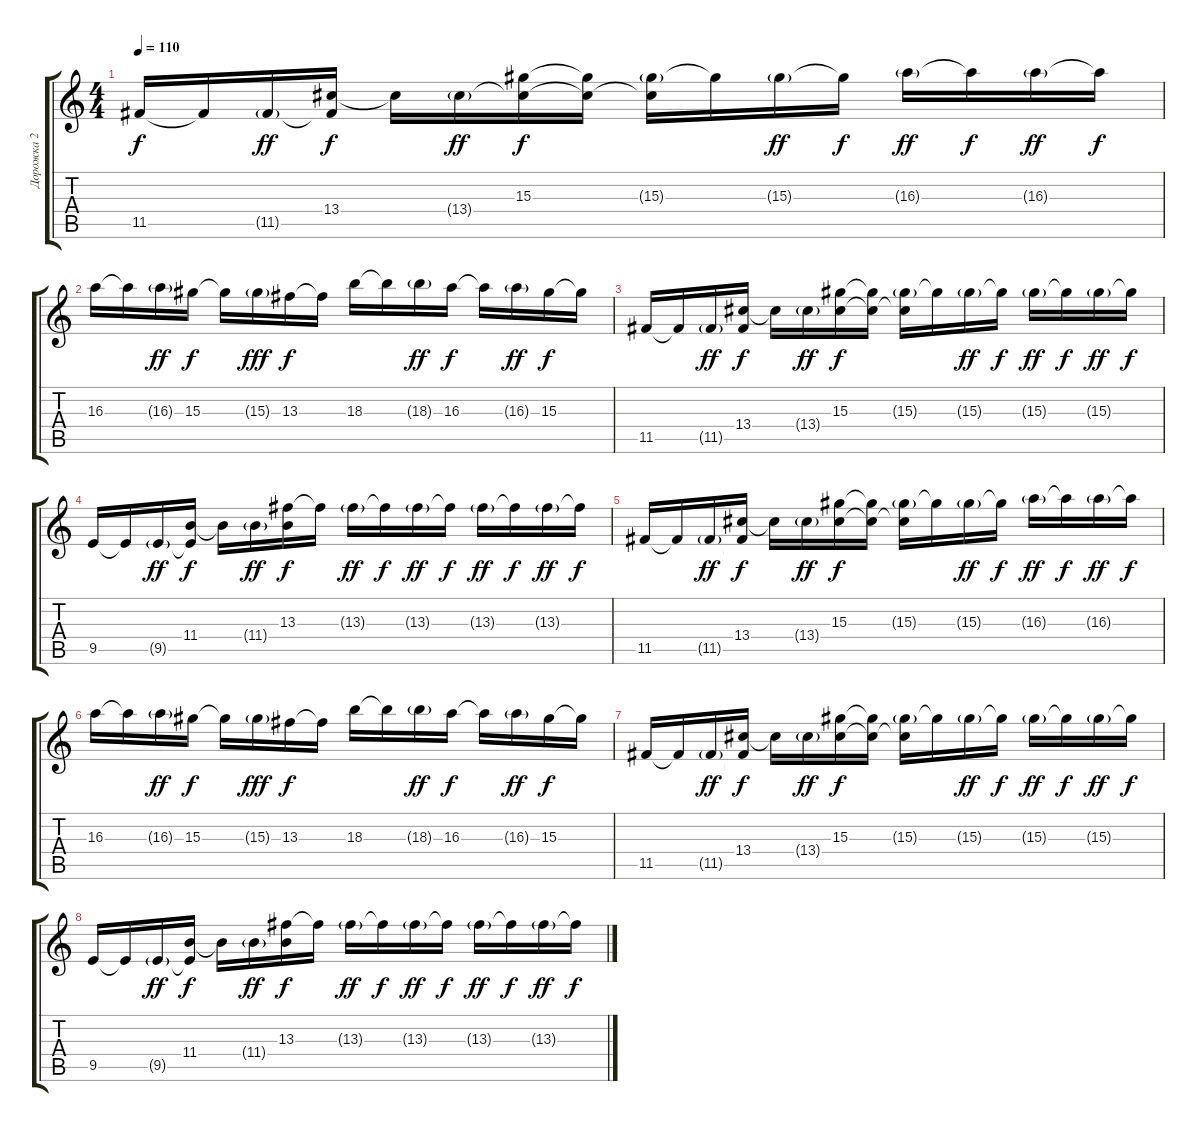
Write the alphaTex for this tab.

\track ("Дорожка 2" "Дорожка 2") {instrument distortionguitar}
\staff {score tabs}
\tuning (D4 A3 F3 C3 G2 D2) {hide}
\ts (4 4)
\tempo 110
\clef g2
\ks c
11.5.16{dy f} 11.5{t}.16 11.5{g}.16{dy ff} (13.4 11.5{t}).16{dy f} 13.4{t}.16 13.4{g}.16{dy ff} (15.3 13.4{t}).16{dy f} (15.3{t} 13.4{t}).16 (15.3{g} 13.4{t}).16 15.3{t}.16 15.3{g}.16{dy ff} 15.3{t}.16{dy f} 16.3{g}.16{dy ff} 16.3{t}.16{dy f} 16.3{g}.16{dy ff} 16.3{t}.16{dy f} |
16.3.16 16.3{t}.16 16.3{g}.16{dy ff} 15.3.16{dy f} 15.3{t}.16 15.3{g}.16{dy fff} 13.3.16{dy f} 13.3{t}.16 18.3.16 18.3{t}.16 18.3{g}.16{dy ff} 16.3.16{dy f} 16.3{t}.16 16.3{g}.16{dy ff} 15.3.16{dy f} 15.3{t}.16 |
11.5.16 11.5{t}.16 11.5{g}.16{dy ff} (13.4 11.5{t}).16{dy f} 13.4{t}.16 13.4{g}.16{dy ff} (15.3 13.4{t}).16{dy f} (15.3{t} 13.4{t}).16 (15.3{g} 13.4{t}).16 15.3{t}.16 15.3{g}.16{dy ff} 15.3{t}.16{dy f} 15.3{g}.16{dy ff} 15.3{t}.16{dy f} 15.3{g}.16{dy ff} 15.3{t}.16{dy f} |
9.5.16 9.5{t}.16 9.5{g}.16{dy ff} (11.4 9.5{t}).16{dy f} 11.4{t}.16 11.4{g}.16{dy ff} (13.3 11.4{t}).16{dy f} 13.3{t}.16 13.3{g}.16{dy ff} 13.3{t}.16{dy f} 13.3{g}.16{dy ff} 13.3{t}.16{dy f} 13.3{g}.16{dy ff} 13.3{t}.16{dy f} 13.3{g}.16{dy ff} 13.3{t}.16{dy f} |
11.5.16 11.5{t}.16 11.5{g}.16{dy ff} (13.4 11.5{t}).16{dy f} 13.4{t}.16 13.4{g}.16{dy ff} (15.3 13.4{t}).16{dy f} (15.3{t} 13.4{t}).16 (15.3{g} 13.4{t}).16 15.3{t}.16 15.3{g}.16{dy ff} 15.3{t}.16{dy f} 16.3{g}.16{dy ff} 16.3{t}.16{dy f} 16.3{g}.16{dy ff} 16.3{t}.16{dy f} |
16.3.16 16.3{t}.16 16.3{g}.16{dy ff} 15.3.16{dy f} 15.3{t}.16 15.3{g}.16{dy fff} 13.3.16{dy f} 13.3{t}.16 18.3.16 18.3{t}.16 18.3{g}.16{dy ff} 16.3.16{dy f} 16.3{t}.16 16.3{g}.16{dy ff} 15.3.16{dy f} 15.3{t}.16 |
11.5.16 11.5{t}.16 11.5{g}.16{dy ff} (13.4 11.5{t}).16{dy f} 13.4{t}.16 13.4{g}.16{dy ff} (15.3 13.4{t}).16{dy f} (15.3{t} 13.4{t}).16 (15.3{g} 13.4{t}).16 15.3{t}.16 15.3{g}.16{dy ff} 15.3{t}.16{dy f} 15.3{g}.16{dy ff} 15.3{t}.16{dy f} 15.3{g}.16{dy ff} 15.3{t}.16{dy f} |
9.5.16 9.5{t}.16 9.5{g}.16{dy ff} (11.4 9.5{t}).16{dy f} 11.4{t}.16 11.4{g}.16{dy ff} (13.3 11.4{t}).16{dy f} 13.3{t}.16 13.3{g}.16{dy ff} 13.3{t}.16{dy f} 13.3{g}.16{dy ff} 13.3{t}.16{dy f} 13.3{g}.16{dy ff} 13.3{t}.16{dy f} 13.3{g}.16{dy ff} 13.3{t}.16{dy f}
